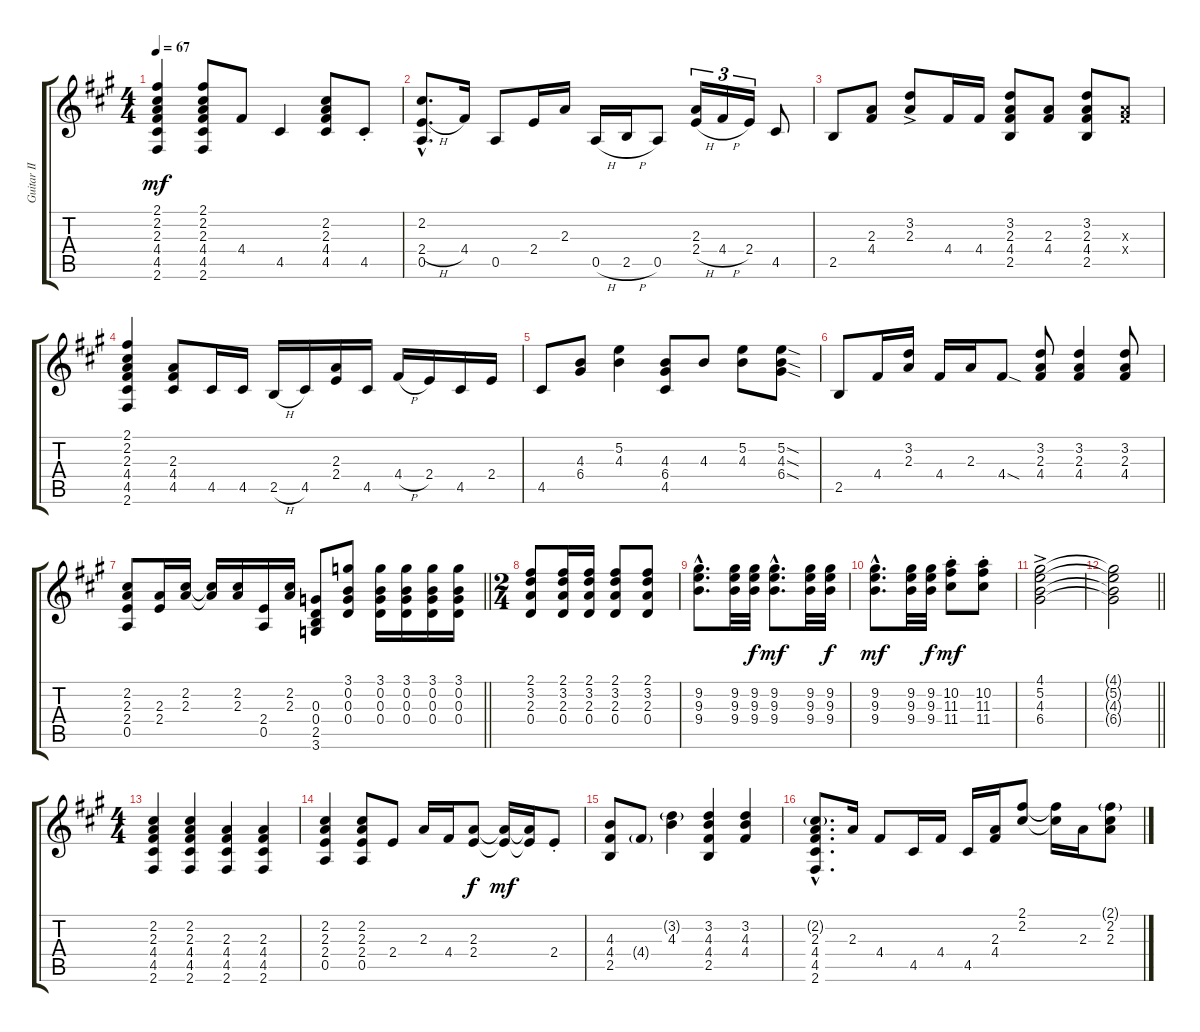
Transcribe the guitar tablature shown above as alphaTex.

\track ("Guitar II - Duane Allman" "Guitar II ") {instrument overdrivenguitar}
\staff {score tabs}
\tuning (E4 B3 G3 D3 A2 E2) {hide}
\ts (4 4)
\tempo 67
\clef g2
\ks a
(2.1 2.2 2.3 4.4 4.5 2.6).4{dy mf} (2.1 2.2 2.3 4.4 4.5 2.6).8 4.4.8 4.5.4 (2.2 2.3 4.4 4.5).8 4.5{st}.8 |
(2.2{hac} 2.4{h hac} 0.5{hac}).8{d} 4.4.16 0.5.8 2.4.16 2.3.16 0.5{h}.16 2.5{h}.16 0.5.8 (2.3 2.4{h}).16{tu (3 2)} 4.4{h}.16{tu (3 2)} 2.4.16{tu (3 2)} 4.5.8 |
2.5.8 (2.3 4.4).8 (3.2{ac} 2.3{ac}).8 4.4.16 4.4.16 (3.2 2.3 4.4 2.5).8 (2.3 4.4).8 (3.2 2.3 4.4 2.5).8 (2.3{x} 4.4{x}).8 |
(2.1 2.2 2.3 4.4 4.5 2.6).4 (2.3 4.4 4.5).8 4.5.16 4.5.16 2.5{h}.16 4.5.16 (2.3 2.4).16 4.5.16 4.4{h}.16 2.4.16 4.5.16 2.4.16 |
4.5.8 (4.3 6.4).8 (5.2 4.3).4 (4.3 6.4 4.5).8 4.3.8 (5.2 4.3).8 (5.2{sod} 4.3{sod} 6.4{sod}).8 |
2.5.8 4.4.16 (3.2 2.3).16 4.4.16 2.3.16 4.4{sod}.8 (3.2 2.3 4.4).8 (3.2 2.3 4.4).4 (3.2 2.3 4.4).8 |
\barLineRight lightlight
(2.2 2.3 2.4 0.5).8 (2.3 2.4).16 (2.2 2.3).16 (2.2{t} 2.3{t}).16 (2.2 2.3).16 (2.4 0.5).16 (2.2 2.3).16 (0.3 0.4 2.5 3.6).8 (3.1 0.2 0.3 0.4).8 (3.1 0.2 0.3 0.4).16 (3.1 0.2 0.3 0.4).16 (3.1 0.2 0.3 0.4).16 (3.1 0.2 0.3 0.4).16 |
\ts (2 4)
(2.1 3.2 2.3 0.4).8 (2.1 3.2 2.3 0.4).16 (2.1 3.2 2.3 0.4).16 (2.1 3.2 2.3 0.4).8 (2.1 3.2 2.3 0.4).8 |
(9.2{hac} 9.3{hac} 9.4{hac}).8{d} (9.2 9.3 9.4).32 (9.2 9.3 9.4).32{dy f} (9.2{hac} 9.3{hac} 9.4{hac}).8{d dy mf} (9.2 9.3 9.4).32 (9.2 9.3 9.4).32{dy f} |
(9.2{hac} 9.3{hac} 9.4{hac}).8{d dy mf} (9.2 9.3 9.4).32 (9.2 9.3 9.4).32{dy f} (10.2{st} 11.3{st} 11.4{st}).8{dy mf} (10.2{st} 11.3{st} 11.4{st}).8 |
(4.1{ac} 5.2{ac} 4.3{ac} 6.4{ac}).2 |
\barLineRight lightlight
(4.1{t} 5.2{t} 4.3{t} 6.4{t}).2 |
\ts (4 4)
(2.2 2.3 4.4 4.5 2.6).4 (2.2 2.3 4.4 4.5 2.6).4 (2.3 4.4 4.5 2.6).4 (2.3 4.4 4.5 2.6).4 |
(2.2 2.3 2.4 0.5).4 (2.2 2.3 2.4 0.5).8 2.4.8 2.3.16 4.4.16 (2.3 2.4).8{dy f} (2.3{t} 2.4{t}).16{dy mf} (2.3{t} 2.4{t}).16 2.4{st}.8 |
(4.3 4.4 2.5).8 4.4{g}.8 (3.2{g} 4.3).4 (3.2 4.3 4.4 2.5).4 (3.2 4.3 4.4).4 |
(2.2{g hac} 2.3{hac} 4.4{hac} 4.5{hac} 2.6{hac}).8{d} 2.3.16 4.4.8 4.5.16 4.4.16 4.5.16 (2.3 4.4).16 (2.1 2.2).8 (2.1{t} 2.2{t}).16 2.3.16 (2.1{g} 2.2 2.3).8
